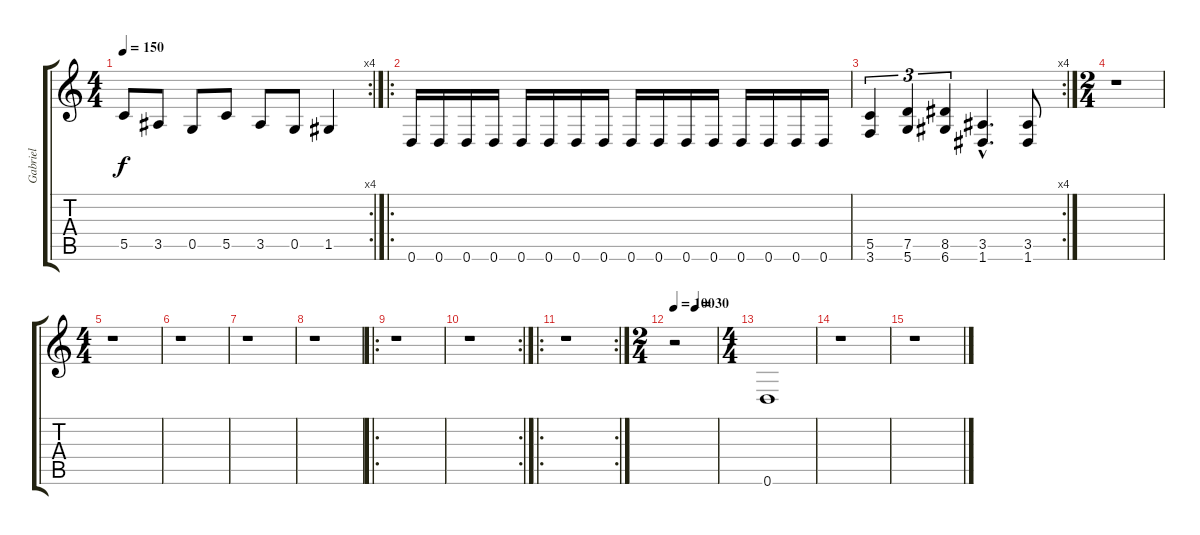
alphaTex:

\track ("Gabriel" "Gabriel") {instrument overdrivenguitar}
\staff {score tabs}
\tuning (D4 A3 F3 C3 G2 D2) {hide}
\rc 4
\ts (4 4)
\tempo 150
\clef g2
\ks c
5.5.8{dy f} 3.5.8 0.5.8 5.5.8 3.5.8 0.5.8 1.5.4 |
\ro
0.6.16 0.6.16 0.6.16 0.6.16 0.6.16 0.6.16 0.6.16 0.6.16 0.6.16 0.6.16 0.6.16 0.6.16 0.6.16 0.6.16 0.6.16 0.6.16 |
\rc 4
(5.5 3.6).4{tu (3 2)} (7.5 5.6).4{tu (3 2)} (8.5 6.6).4{tu (3 2)} (3.5{hac} 1.6{hac}).4{d} (3.5 1.6).8 |
\ts (2 4)
r.1 |
\ts (4 4)
r.1 |
r.1 |
r.1 |
r.1 |
\ro
r.1 |
\rc 2
r.1 |
\ro
\rc 2
r.1 |
\ts (2 4)
\tempo 100
\tempo (30 0.5)
r.2 |
\ts (4 4)
0.6.1 |
r.1 |
r.1
